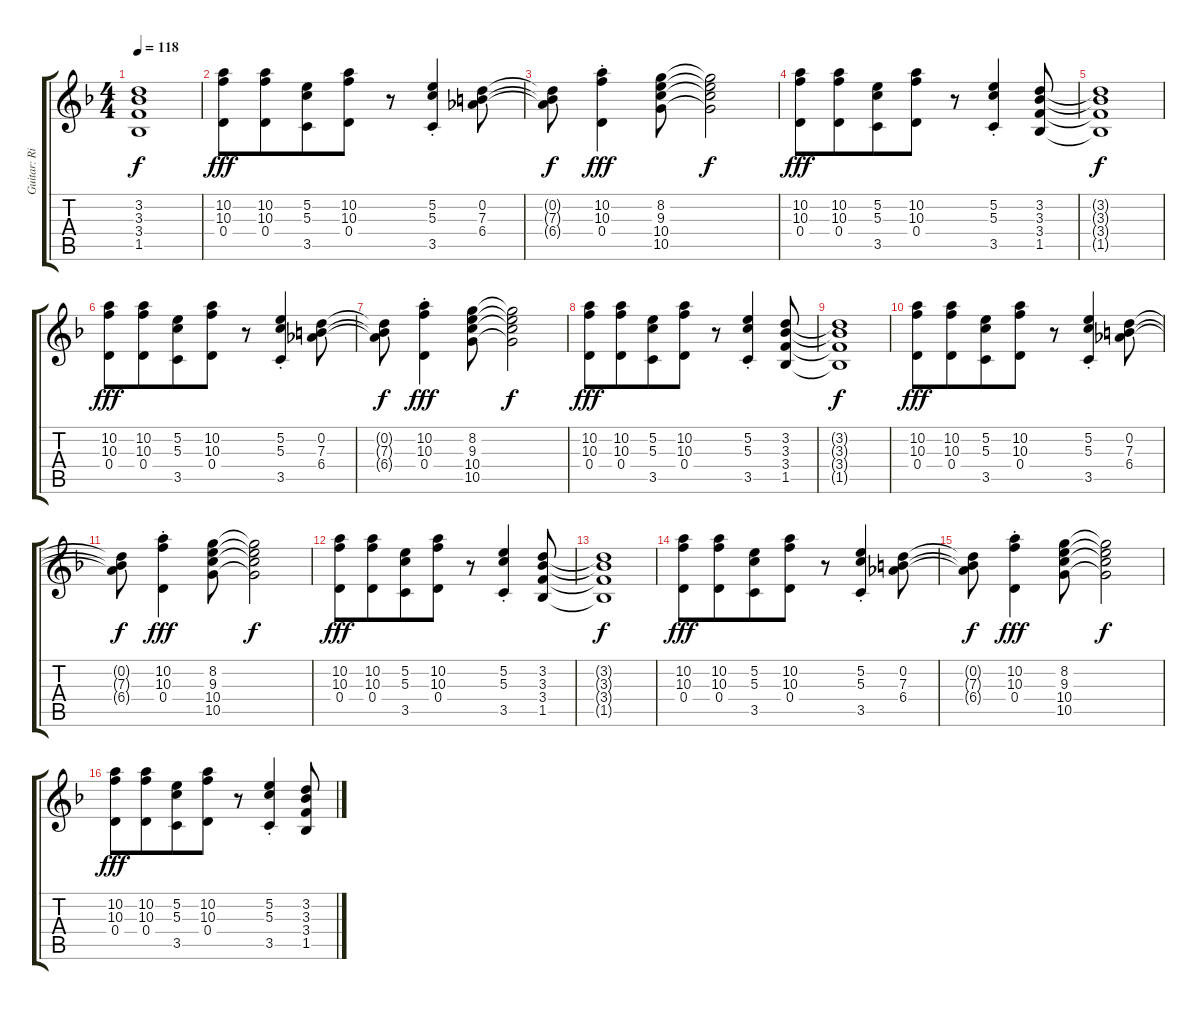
\track ("Guitar: Rik" "Guitar: Ri") {instrument electricguitarclean}
\staff {score tabs}
\tuning (E4 B3 G3 D3 A2 E2) {hide}
\ts (4 4)
\tempo 118
\clef g2
\ks f
(3.2{t} 3.3{t} 3.4{t} 1.5{t}).1{dy f} |
(10.2 10.3 0.4).8{dy fff} (10.2 10.3 0.4).8{beam merge} (5.2 5.3 3.5).8 (10.2 10.3 0.4).8 r.8 (5.2{st} 5.3{st} 3.5{st}).4 (0.2 7.3 6.4).8 |
(0.2{t} 7.3{t} 6.4{t}).8{dy f} (10.2{st} 10.3{st} 0.4{st}).4{dy fff} (8.2 9.3 10.4 10.5).8 (8.2{t} 9.3{t} 10.4{t} 10.5{t}).2{dy f} |
(10.2 10.3 0.4).8{dy fff} (10.2 10.3 0.4).8{beam merge} (5.2 5.3 3.5).8 (10.2 10.3 0.4).8 r.8 (5.2{st} 5.3{st} 3.5{st}).4 (3.2 3.3 3.4 1.5).8 |
(3.2{t} 3.3{t} 3.4{t} 1.5{t}).1{dy f} |
(10.2 10.3 0.4).8{dy fff} (10.2 10.3 0.4).8{beam merge} (5.2 5.3 3.5).8 (10.2 10.3 0.4).8 r.8 (5.2{st} 5.3{st} 3.5{st}).4 (0.2 7.3 6.4).8 |
(0.2{t} 7.3{t} 6.4{t}).8{dy f} (10.2{st} 10.3{st} 0.4{st}).4{dy fff} (8.2 9.3 10.4 10.5).8 (8.2{t} 9.3{t} 10.4{t} 10.5{t}).2{dy f} |
(10.2 10.3 0.4).8{dy fff} (10.2 10.3 0.4).8{beam merge} (5.2 5.3 3.5).8 (10.2 10.3 0.4).8 r.8 (5.2{st} 5.3{st} 3.5{st}).4 (3.2 3.3 3.4 1.5).8 |
(3.2{t} 3.3{t} 3.4{t} 1.5{t}).1{dy f} |
(10.2 10.3 0.4).8{dy fff} (10.2 10.3 0.4).8{beam merge} (5.2 5.3 3.5).8 (10.2 10.3 0.4).8 r.8 (5.2{st} 5.3{st} 3.5{st}).4 (0.2 7.3 6.4).8 |
(0.2{t} 7.3{t} 6.4{t}).8{dy f} (10.2{st} 10.3{st} 0.4{st}).4{dy fff} (8.2 9.3 10.4 10.5).8 (8.2{t} 9.3{t} 10.4{t} 10.5{t}).2{dy f} |
(10.2 10.3 0.4).8{dy fff} (10.2 10.3 0.4).8{beam merge} (5.2 5.3 3.5).8 (10.2 10.3 0.4).8 r.8 (5.2{st} 5.3{st} 3.5{st}).4 (3.2 3.3 3.4 1.5).8 |
(3.2{t} 3.3{t} 3.4{t} 1.5{t}).1{dy f} |
(10.2 10.3 0.4).8{dy fff} (10.2 10.3 0.4).8{beam merge} (5.2 5.3 3.5).8 (10.2 10.3 0.4).8 r.8 (5.2{st} 5.3{st} 3.5{st}).4 (0.2 7.3 6.4).8 |
(0.2{t} 7.3{t} 6.4{t}).8{dy f} (10.2{st} 10.3{st} 0.4{st}).4{dy fff} (8.2 9.3 10.4 10.5).8 (8.2{t} 9.3{t} 10.4{t} 10.5{t}).2{dy f} |
(10.2 10.3 0.4).8{dy fff} (10.2 10.3 0.4).8{beam merge} (5.2 5.3 3.5).8 (10.2 10.3 0.4).8 r.8 (5.2{st} 5.3{st} 3.5{st}).4 (3.2 3.3 3.4 1.5).8
